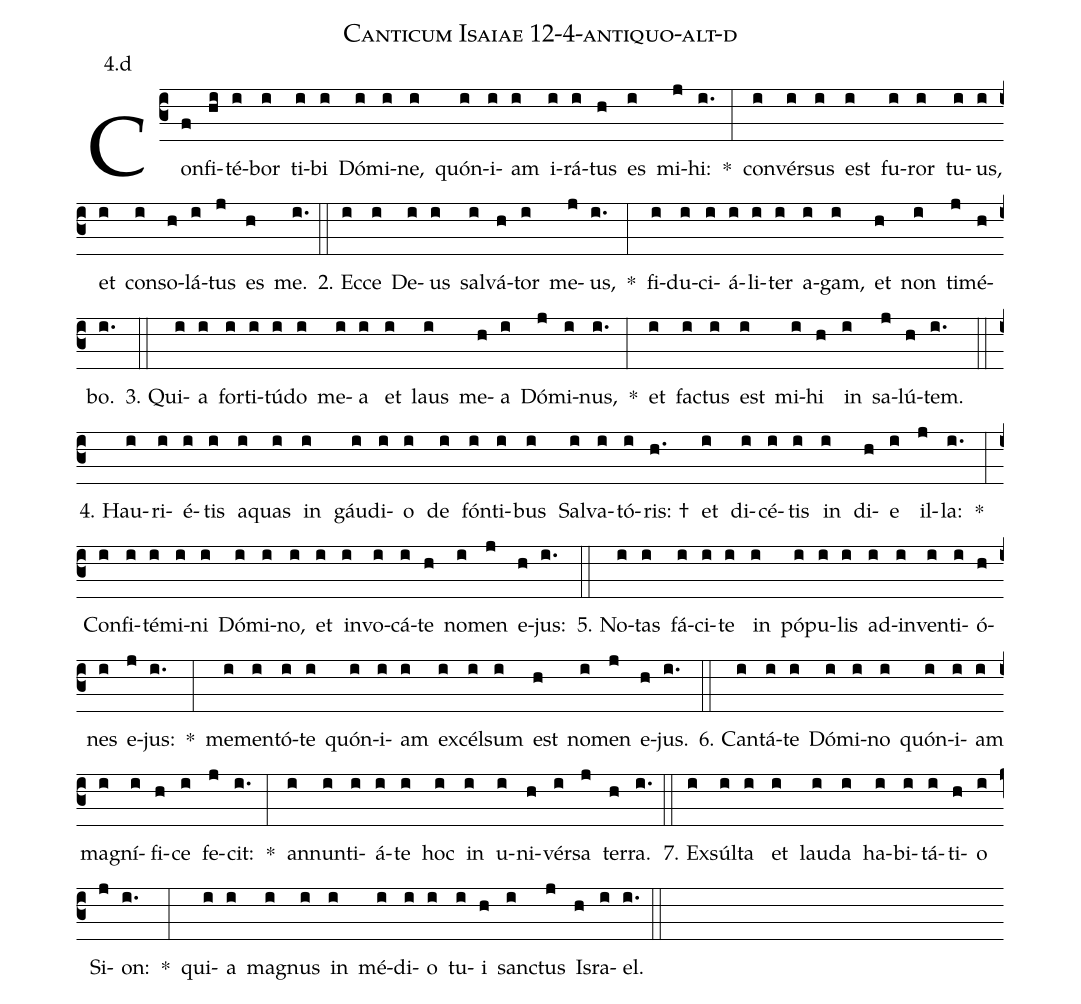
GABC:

name: Canticum Isaiae 12-4-antiquo-alt-d;
annotation: 4.d;
%%
(c3)Con(f)fi(hi)té(i)bor(i) ti(i)bi(i) Dó(i)mi(i)ne,(i) quón(i)i(i)am(i) i(i)rá(i)tus(h) es(i) mi(j)hi:(i.) *(:) con(i)vér(i)sus(i) est(i) fu(i)ror(i) tu(i)us,(i) et(i) con(i)so(h)lá(i)tus(j) es(h) me.(i.) (::)
2. Ec(i)ce(i) De(i)us(i) sal(i)vá(h)tor(i) me(j)us,(i.) *(:) fi(i)du(i)ci(i)á(i)li(i)ter(i) a(i)gam,(i) et(h) non(i) ti(j)mé(h)bo.(i.) (::)
3. Qui(i)a(i) for(i)ti(i)tú(i)do(i) me(i)a(i) et(i) laus(i) me(h)a(i) Dó(j)mi(i)nus,(i.) *(:) et(i) fac(i)tus(i) est(i) mi(i)hi(h) in(i) sa(j)lú(h)tem.(i.) (::)
4. Hau(i)ri(i)é(i)tis(i) a(i)quas(i) in(i) gáu(i)di(i)o(i) de(i) fón(i)ti(i)bus(i) Sal(i)va(i)tó(i)ris: †(h.) et(i) di(i)cé(i)tis(i) in(i) di(h)e(i) il(j)la:(i.) *(:) Con(i)fi(i)té(i)mi(i)ni(i) Dó(i)mi(i)no,(i) et(i) in(i)vo(i)cá(i)te(h) no(i)men(j) e(h)jus:(i.) (::)
5. No(i)tas(i) fá(i)ci(i)te(i) in(i) pó(i)pu(i)lis(i) ad(i)in(i)ven(i)ti(i)ó(h)nes(i) e(j)jus:(i.) *(:) me(i)men(i)tó(i)te(i) quón(i)i(i)am(i) ex(i)cél(i)sum(i) est(h) no(i)men(j) e(h)jus.(i.) (::)
6. Can(i)tá(i)te(i) Dó(i)mi(i)no(i) quón(i)i(i)am(i) ma(i)gní(i)fi(h)ce(i) fe(j)cit:(i.) *(:) an(i)nun(i)ti(i)á(i)te(i) hoc(i) in(i) u(i)ni(h)vér(i)sa(j) ter(h)ra.(i.) (::)
7. Ex(i)súl(i)ta(i) et(i) lau(i)da(i) ha(i)bi(i)tá(i)ti(h)o(i) Si(j)on:(i.) *(:) qui(i)a(i) ma(i)gnus(i) in(i) mé(i)di(i)o(i) tu(i)i(h) sanc(i)tus(j) Is(h)ra(i)el.(i.) (::)
